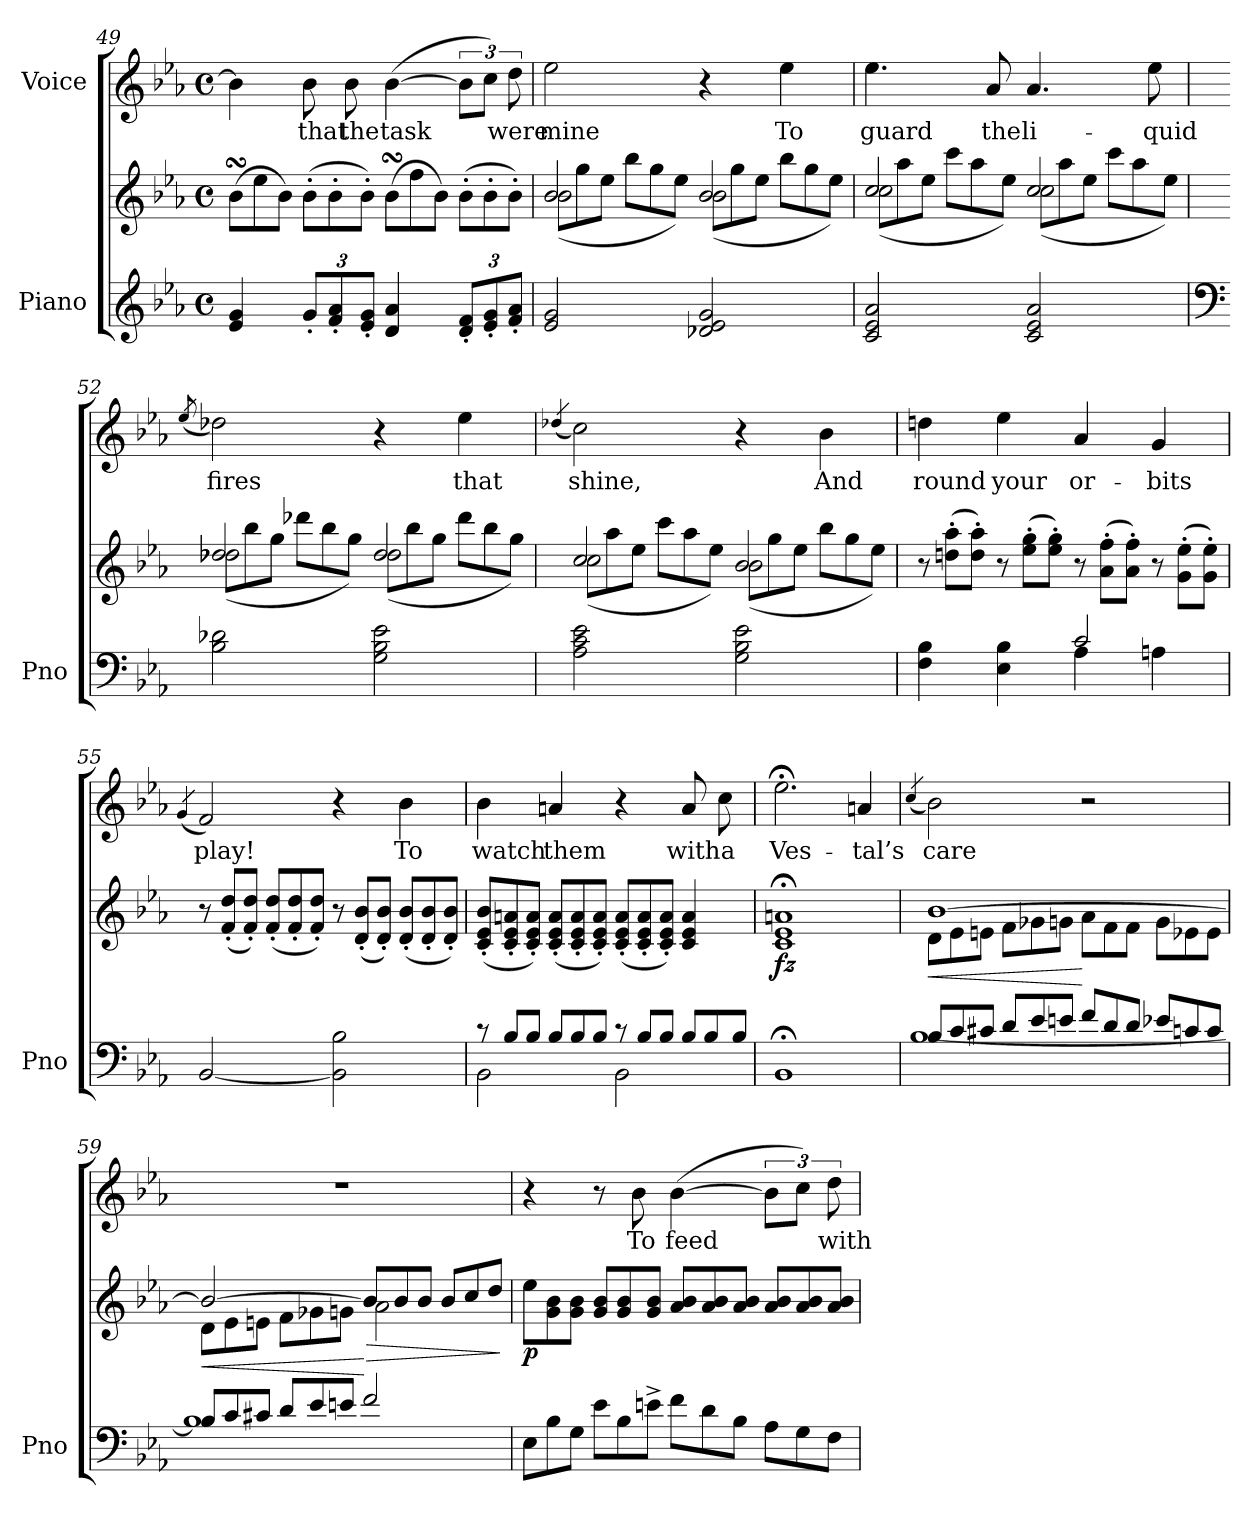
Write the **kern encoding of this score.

**kern	**kern	**dynam	**kern	**text
*part2	*part2	*part2	*part1	*part1
*staff3	*staff2	*staff2/3	*staff1	*staff1
*I"Piano	*	*	*I"Voice	*
*I'Pno	*	*	*	*
!!LO:LB:g=z
*clefG2	*clefG2	*	*clefG2	*
*k[b-e-a-]	*k[b-e-a-]	*	*k[b-e-a-]	*
*M4/4	*M4/4	*	*M4/4	*
*met(c)	*met(c)	*	*met(c)	*
*	*Xtuplet	*	*	*
=49	=49	=49	=49	=49
4e-/ 4g/	(12b-sSSS\L	.	4b-\]	.
.	12ee-\	.	.	.
.	12b-\J)	.	.	.
*Xbrackettup	*	*	*	*
!	!	!	!	!LO:LY:b
12g'/L	(12b-'\L	.	8b-\	that
12f/' 12a-/'	12b-'\	.	.	.
!	!	!	!	!LO:LY:b
.	.	.	8b-\	the
12e-/' 12g/'J	12b-'\J)	.	.	.
!	!	!	!	!LO:LY:b
4d/ 4a-/	(12b-sSSS\L	.	([4b-\	task
.	12ff\	.	.	.
.	12b-\J)	.	.	.
12d/' 12f/'L	(12b-'\L	.	12b-\L]	.
12e-/' 12g/'	12b-'\	.	12cc\J)	.
!	!	!	!	!LO:LY:b
12f/' 12a-/'J	12b-'\J)	.	12dd\	were
!!LO:LB:g=z
=50	=50	=50	=50	=50
*	*^	*	*	*
!	!	!LO:N:head=open	!	!	!LO:LY:b
2e-/ 2g/	2b-/	(>12b-\L	.	2ee-\	mine
.	.	12gg\	.	.	.
.	.	12ee-\J	.	.	.
.	.	12bb-\L	.	.	.
.	.	12gg\	.	.	.
.	.	12ee-\J)	.	.	.
!	!	!LO:N:head=open	!	!	!
2d-X/ 2e-/ 2g/	2b-/	(>12b-\L	.	4r	.
.	.	12gg\	.	.	.
.	.	12ee-\J	.	.	.
!	!	!	!	!	!LO:LY:b
.	.	12bb-\L	.	4ee-\	To
.	.	12gg\	.	.	.
.	.	12ee-\J)	.	.	.
=51	=51	=51	=51	=51	=51
!	!	!LO:N:head=open	!	!	!LO:LY:b
2c/ 2e-/ 2a-/	2cc/	(>12cc\L	.	4.ee-\	guard
.	.	12aa-\	.	.	.
.	.	12ee-\J	.	.	.
.	.	12ccc\L	.	.	.
.	.	12aa-\	.	.	.
!	!	!	!	!	!LO:LY:b
.	.	.	.	8a-/	the
.	.	12ee-\J)	.	.	.
!	!	!LO:N:head=open	!	!	!LO:LY:b
2c/ 2e-/ 2a-/	2cc/	(>12cc\L	.	4.a-/	li-
.	.	12aa-\	.	.	.
.	.	12ee-\J	.	.	.
.	.	12ccc\L	.	.	.
.	.	12aa-\	.	.	.
!	!	!	!	!	!LO:LY:b
.	.	.	.	8ee-\	-quid
.	.	12ee-\J)	.	.	.
!!LO:LB:g=z
=52	=52	=52	=52	=52	=52
*clefF4	*	*	*	*	*
.	.	.	.	(8qee-/	.
!	!	!LO:N:head=open	!	!	!LO:LY:b
2B-\ 2d-X\	2dd-X/	(>12dd-\L	.	2dd-X\)	fires
.	.	12bb-\	.	.	.
.	.	12gg\J	.	.	.
.	.	12ddd-j\L	.	.	.
.	.	12bb-\	.	.	.
.	.	12gg\J)	.	.	.
!	!	!LO:N:head=open	!	!	!
2G\ 2B-\ 2e-\	2dd-/	(>12dd-\L	.	4r	.
.	.	12bb-\	.	.	.
.	.	12gg\J	.	.	.
!	!	!	!	!	!LO:LY:b
.	.	12ddd-\L	.	4ee-\	that
.	.	12bb-\	.	.	.
.	.	12gg\J)	.	.	.
!!LO:PB:g=z
=53	=53	=53	=53	=53	=53
.	.	.	.	(4qdd-X/	.
!	!	!LO:N:head=open	!	!	!LO:LY:b
2A-\ 2c\ 2e-\	2cc/	(>12cc\L	.	2cc\)	shine,
.	.	12aa-\	.	.	.
.	.	12ee-\J	.	.	.
.	.	12ccc\L	.	.	.
.	.	12aa-\	.	.	.
.	.	12ee-\J)	.	.	.
!	!	!LO:N:head=open	!	!	!
2G\ 2B-\ 2e-\	2b-/	(>12b-\L	.	4r	.
.	.	12gg\	.	.	.
.	.	12ee-\J	.	.	.
!	!	!	!	!	!LO:LY:b
.	.	12bb-\L	.	4b-\	And
.	.	12gg\	.	.	.
.	.	12ee-\J)	.	.	.
=54	=54	=54	=54	=54	=54
*^	*	*	*	*	*
!	!	!	!	!	!	!LO:LY:b
*	*	*v	*v	*	*	*
4F\ 4B-\	2ryy	12r	.	4ddn\	round
.	.	(12ddn\' 12aa-\'L	.	.	.
.	.	12dd\' 12aa-\'J)	.	.	.
!	!	!	!	!	!LO:LY:b
4E-\ 4B-\	.	12r	.	4ee-\	your
.	.	(12ee-\' 12gg\'L	.	.	.
.	.	12ee-\' 12gg\'J)	.	.	.
!	!	!	!	!	!LO:LY:b
2c/	4A-\	12r	.	4a-/	or-
.	.	(12a-\' 12ff\'L	.	.	.
.	.	12a-\' 12ff\'J)	.	.	.
!	!	!	!	!	!LO:LY:b
.	4An\	12r	.	4g/	-bits
.	.	(12g\' 12ee-\'L	.	.	.
.	.	12g\' 12ee-\'J)	.	.	.
*v	*v	*	*	*	*
!!LO:LB:g=z
=55	=55	=55	=55	=55
.	.	.	(4qg/	.
!	!	!	!	!LO:LY:b
[<2BB-/	12r	.	2f/)	play!
.	(12f/' 12dd/'L	.	.	.
.	12f/' 12dd/'J)	.	.	.
.	(12f/' 12dd/'L	.	.	.
.	12f/' 12dd/'	.	.	.
.	12f/' 12dd/'J)	.	.	.
2BB-\] 2B-\	12r	.	4r	.
.	(12d/' 12b-/'L	.	.	.
.	12d/' 12b-/'J)	.	.	.
!	!	!	!	!LO:LY:b
.	(12d/' 12b-/'L	.	4b-\	To
.	12d/' 12b-/'	.	.	.
.	12d/' 12b-/'J)	.	.	.
!!LO:LB:g=z
=56	=56	=56	=56	=56
*Xtuplet	*	*	*	*
*^	*	*	*	*
!	!	!	!	!	!LO:LY:b
12r	2BB-\	(12c/' 12e-/' 12b-/'L	.	4b-\	watch
12B-/L	.	12c/' 12e-/' 12an/'	.	.	.
12B-/J	.	12c/' 12e-/' 12a/'J)	.	.	.
!	!	!	!	!	!LO:LY:b
12B-/L	.	(12c/' 12e-/' 12a/'L	.	4an/	them
12B-/	.	12c/' 12e-/' 12a/'	.	.	.
12B-/J	.	12c/' 12e-/' 12a/'J)	.	.	.
12r	2BB-\	(12c/' 12e-/' 12a/'L	.	4r	.
12B-/L	.	12c/' 12e-/' 12a/'	.	.	.
12B-/J	.	12c/' 12e-/' 12a/'J)	.	.	.
!	!	!	!	!	!LO:LY:b
12B-/L	.	4c/ 4e-/ 4a/	.	8a/	with
12B-/	.	.	.	.	.
!	!	!	!	!	!LO:LY:b
.	.	.	.	8cc\	a
12B-/J	.	.	.	.	.
*v	*v	*	*	*	*
=57	=57	=57	=57	=57
!	!	!LO:DY:b	!	!LO:LY:b
1BB-;<	1c;< 1e-;< 1an;<	fz	2.ee-;<\	Ves-
!	!	!	!	!LO:LY:b
.	.	.	4an/	-tal’s
=58	=58	=58	=58	=58
.	.	.	(4qcc/	.
*^	*	*	*	*
!	!	!	!LO:HP:b	!	!LO:LY:b
*	*	*^	*	*	*
12B-/L	[1B-	[1b-	12d\L	<	2b-\)	care
12c/	.	.	12e-\	.	.	.
12c#X/J	.	.	12en\J	.	.	.
12d/L	.	.	12f\L	.	.	.
12e-/	.	.	12g-X\	.	.	.
12en/J	.	.	12gn\J	.	.	.
12f/L	.	.	12a-\L	[	2r	.
12d/	.	.	12f\	.	.	.
12d/J	.	.	12f\J	.	.	.
12e-X/L	.	.	12g\L	.	.	.
12cn/	.	.	12e-X\	.	.	.
12c/J	.	.	12e-\J	.	.	.
!!LO:PB:g=z
=59	=59	=59	=59	=59	=59	=59
!	!	!	!	!LO:HP:b	!	!
12B-/L	1B-]	2b-/_	12d\L	<	1r	.
12c/	.	.	12e-\	.	.	.
12c#X/J	.	.	12en\J	.	.	.
12d/L	.	.	12f\L	.	.	.
12e-/	.	.	12g-X\	.	.	.
12en/J	.	.	12gn\J	.	.	.
!	!	!	!	!LO:HP:n=1:b	!	!
2f/	.	12b-/L]	2a-\	[ >	.	.
.	.	12b-/	.	.	.	.
.	.	12b-/J	.	.	.	.
.	.	12b-/L	.	.	.	.
.	.	12cc/	.	.	.	.
.	.	12dd/J	.	.	.	.
*v	*v	*	*	*	*	*
*	*v	*v	*	*	*
.	.	]	.	.
=60	=60	=60	=60	=60
!	!	!LO:DY:b	!	!
12E-\L	12ee-\L	p	4r	.
12B-\	12g\ 12b-\	.	.	.
12G\J	12g\ 12b-\J	.	.	.
12e-\L	12g/ 12b-/L	.	8r	.
12B-\	12g/ 12b-/	.	.	.
!	!	!	!	!LO:LY:b
.	.	.	8b-\	To
12en^\J	12g/ 12b-/J	.	.	.
!	!	!	!	!LO:LY:b
12f\L	12a-/ 12b-/L	.	([4b-\	feed
12d\	12a-/ 12b-/	.	.	.
12B-\J	12a-/ 12b-/J	.	.	.
12A-\L	12a-/ 12b-/L	.	12b-\L]	.
12G\	12a-/ 12b-/	.	12cc\J)	.
!	!	!	!	!LO:LY:b
12F\J	12a-/ 12b-/J	.	12dd\	with
=	=	=	=	=
*-	*-	*-	*-	*-
